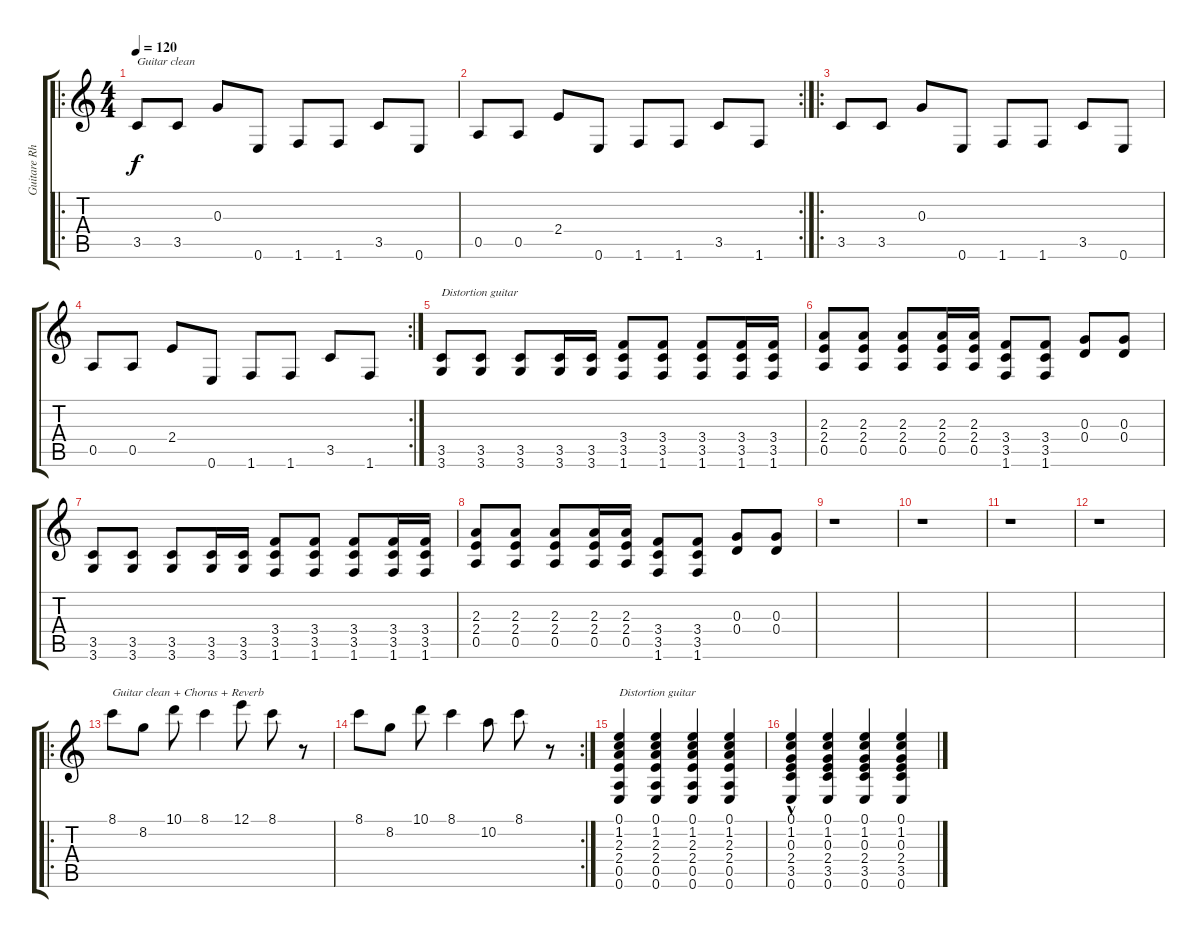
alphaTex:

\track ("Guitare Rhytmique" "Guitare Rh") {instrument distortionguitar}
\staff {score tabs}
\tuning (E4 B3 G3 D3 A2 E2) {hide}
\ro
\ts (4 4)
\tempo 120
\clef g2
\ks c
3.5.8{txt "Guitar clean" dy f volume 10 instrument electricguitarclean} 3.5.8 0.3.8 0.6.8 1.6.8 1.6.8 3.5.8 0.6.8 |
\rc 2
0.5.8 0.5.8 2.4.8 0.6.8 1.6.8 1.6.8 3.5.8 1.6.8 |
\ro
3.5.8 3.5.8 0.3.8 0.6.8 1.6.8 1.6.8 3.5.8 0.6.8 |
\rc 2
0.5.8 0.5.8 2.4.8 0.6.8 1.6.8 1.6.8 3.5.8 1.6.8 |
(3.5 3.6).8{txt "Distortion guitar" volume 10 instrument distortionguitar} (3.5 3.6).8 (3.5 3.6).8 (3.5 3.6).16 (3.5 3.6).16 (3.4 3.5 1.6).8 (3.4 3.5 1.6).8 (3.4 3.5 1.6).8 (3.4 3.5 1.6).16 (3.4 3.5 1.6).16 |
(2.3 2.4 0.5).8 (2.3 2.4 0.5).8 (2.3 2.4 0.5).8 (2.3 2.4 0.5).16 (2.3 2.4 0.5).16 (3.4 3.5 1.6).8 (3.4 3.5 1.6).8 (0.3 0.4).8 (0.3 0.4).8 |
(3.5 3.6).8 (3.5 3.6).8 (3.5 3.6).8 (3.5 3.6).16 (3.5 3.6).16 (3.4 3.5 1.6).8 (3.4 3.5 1.6).8 (3.4 3.5 1.6).8 (3.4 3.5 1.6).16 (3.4 3.5 1.6).16 |
(2.3 2.4 0.5).8 (2.3 2.4 0.5).8 (2.3 2.4 0.5).8 (2.3 2.4 0.5).16 (2.3 2.4 0.5).16 (3.4 3.5 1.6).8 (3.4 3.5 1.6).8 (0.3 0.4).8 (0.3 0.4).8 |
r.1 |
r.1 |
r.1 |
r.1 |
\ro
8.1.8{txt "Guitar clean + Chorus + Reverb" volume 8 instrument electricguitarclean} 8.2.8 10.1.8 8.1.4 12.1.8 8.1.8 r.8 |
\rc 2
8.1.8 8.2.8 10.1.8 8.1.4 10.2.8 8.1.8 r.8 |
(0.1 1.2 2.3 2.4 0.5 0.6).4{txt "Distortion guitar" volume 10 instrument distortionguitar} (0.1 1.2 2.3 2.4 0.5 0.6).4 (0.1 1.2 2.3 2.4 0.5 0.6).4 (0.1 1.2 2.3 2.4 0.5 0.6).4 |
(0.1 1.2 0.3 2.4 3.5{hac} 0.6).4 (0.1 1.2 0.3 2.4 3.5 0.6).4 (0.1 1.2 0.3 2.4 3.5 0.6).4 (0.1 1.2 0.3 2.4 3.5 0.6).4
